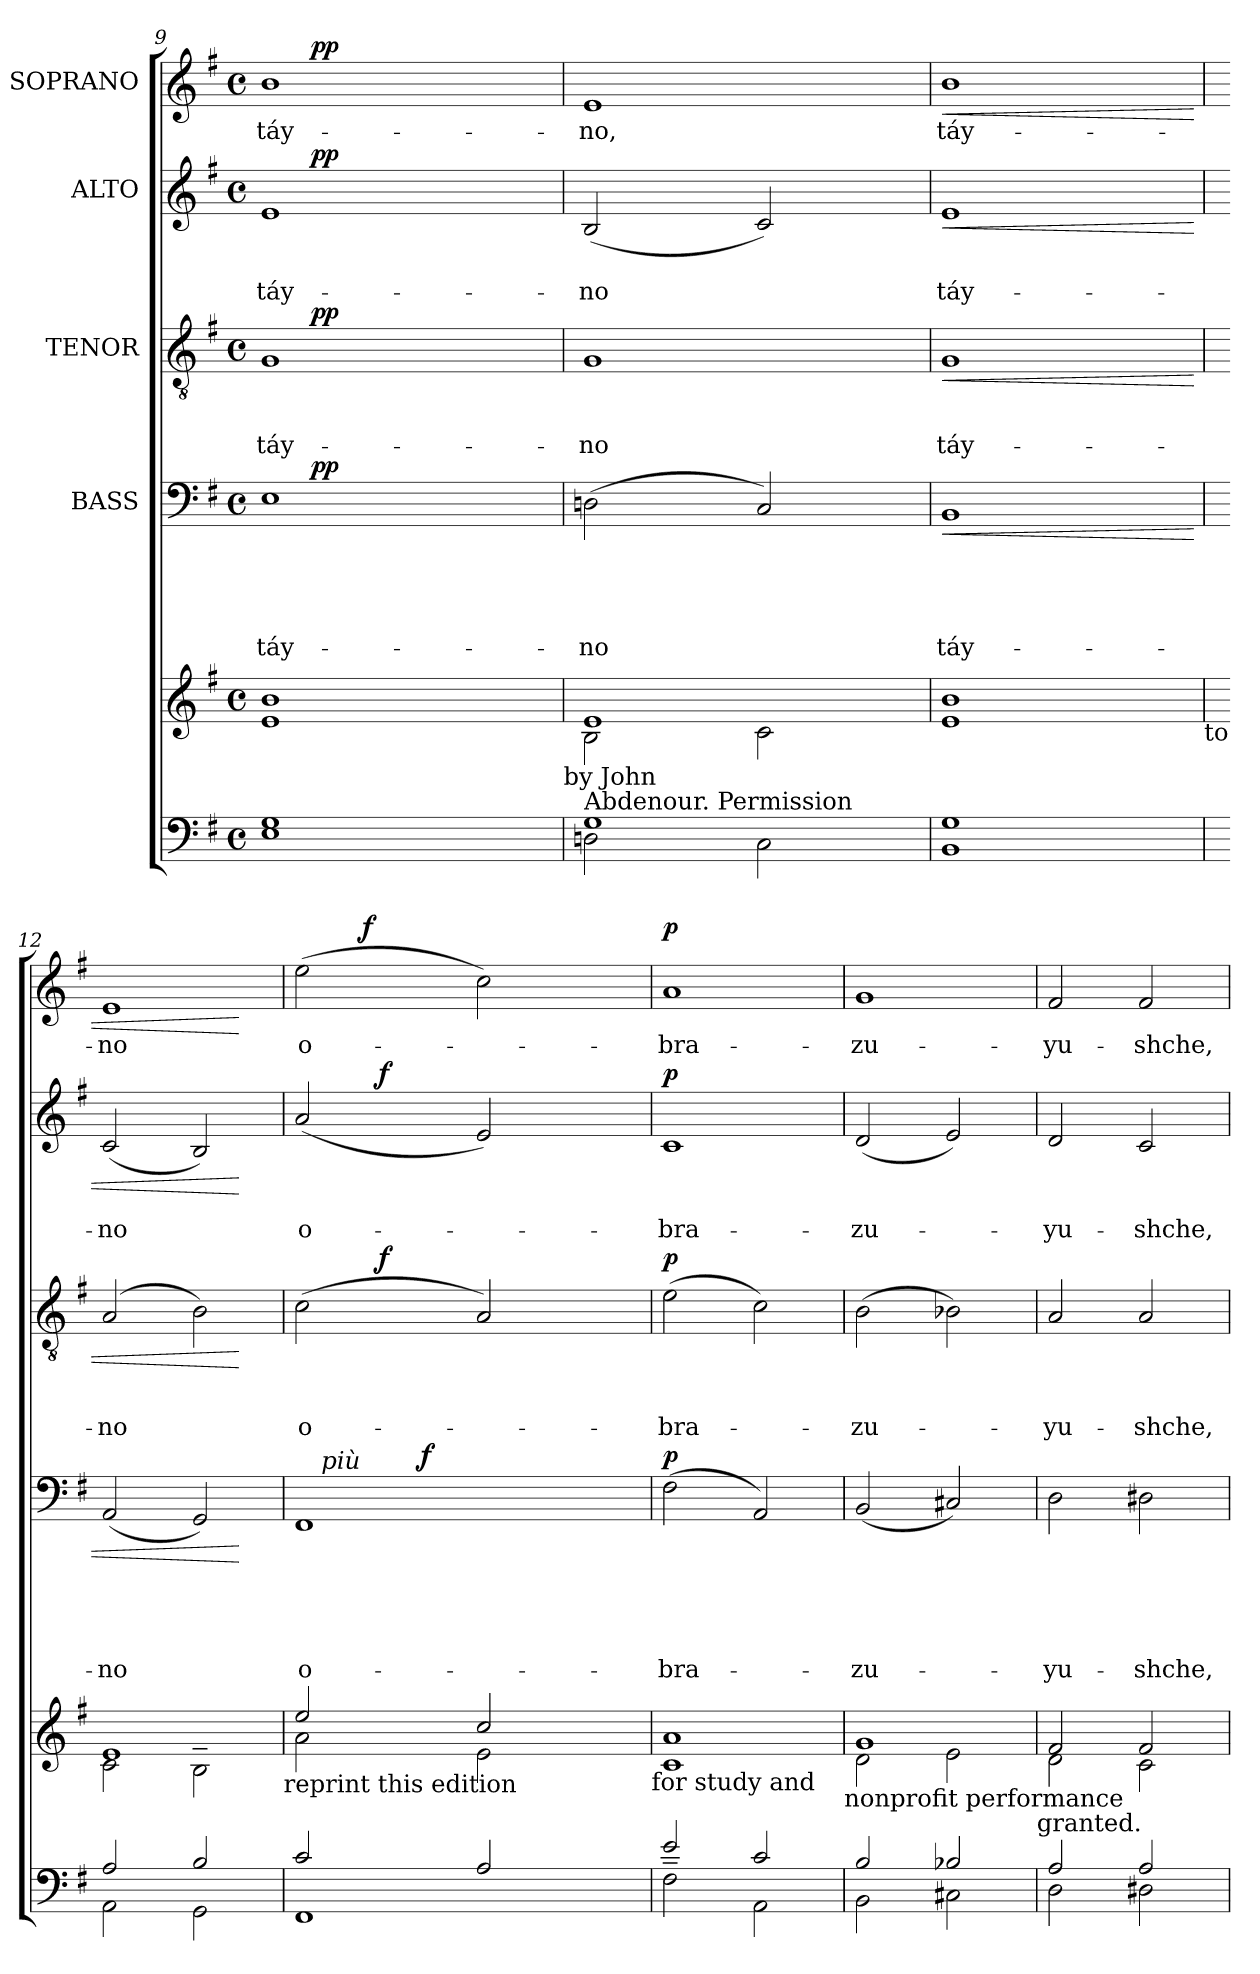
**kern	**kern	**kern	**text	**text	**text	**text	**text	**dynam	**kern	**text	**text	**text	**dynam	**kern	**text	**text	**dynam	**kern	**text	**dynam
*part5	*part5	*part4	*part4	*part4	*part4	*part4	*part4	*part4	*part3	*part3	*part3	*part3	*part3	*part2	*part2	*part2	*part2	*part1	*part1	*part1
*staff6	*staff5	*staff4	*staff4	*staff4	*staff4	*staff4	*staff4	*staff4	*staff3	*staff3	*staff3	*staff3	*staff3	*staff2	*staff2	*staff2	*staff2	*staff1	*staff1	*staff1
*	*	*I"BASS	*	*	*	*	*	*	*I"TENOR	*	*	*	*	*I"ALTO	*	*	*	*I"SOPRANO	*	*
*clefF4	*clefG2	*clefF4	*	*	*	*	*	*	*clefGv2	*	*	*	*	*clefG2	*	*	*	*clefG2	*	*
*k[f#]	*k[f#]	*k[f#]	*	*	*	*	*	*	*k[f#]	*	*	*	*	*k[f#]	*	*	*	*k[f#]	*	*
*G:	*G:	*G:	*	*	*	*	*	*	*G:	*	*	*	*	*G:	*	*	*	*G:	*	*
*M4/4	*M4/4	*M4/4	*	*	*	*	*	*	*M4/4	*	*	*	*	*M4/4	*	*	*	*M4/4	*	*
*met(c)	*met(c)	*met(c)	*	*	*	*	*	*	*met(c)	*	*	*	*	*met(c)	*	*	*	*met(c)	*	*
=9	=9	=9	=9	=9	=9	=9	=9	=9	=9	=9	=9	=9	=9	=9	=9	=9	=9	=9	=9	=9
!	!	!	!	!	!	!	!LO:LY:b	!	!	!	!	!LO:LY:b	!	!	!	!LO:LY:b	!	!	!LO:LY:b	!
*	*	*^	*	*	*	*	*	*	*^	*	*	*	*	*^	*	*	*	*^	*	*
1E 1G	1e 1b	1E	16ryy	.	.	.	.	táy-	.	1G	16ryy	.	.	táy-	.	1e	16ryy	.	táy-	.	1b	16ryy	táy-	.
!	!	!	!	!	!	!	!	!	!LO:DY:a	!	!	!	!	!	!LO:DY:a	!	!	!	!	!LO:DY:a	!	!	!	!LO:DY:a
.	.	.	2...ryy	.	.	.	.	.	pp	.	2...ryy	.	.	.	pp	.	2...ryy	.	.	pp	.	2...ryy	.	pp
!	!LO:TX:b:t=by John	!	!	!	!	!	!	!	!	!	!	!	!	!	!	!	!	!	!	!	!	!	!	!
=10	=10	=10	=10	=10	=10	=10	=10	=10	=10	=10	=10	=10	=10	=10	=10	=10	=10	=10	=10	=10	=10	=10	=10	=10
*^	*^	*	*	*	*	*	*	*	*	*	*	*	*	*	*	*	*	*	*	*	*	*	*	*
!	!	!LO:TX:b:t=Abdenour. Permission	!	!	!	!	!	!	!	!	!	!	!	!	!	!	!	!	!	!	!	!	!	!	!	!
!	!	!	!	!	!	!	!	!	!	!LO:LY:b	!	!	!	!	!	!LO:LY:b	!	!	!	!	!LO:LY:b	!	!	!	!LO:LY:b	!
*	*	*	*	*v	*v	*	*	*	*	*	*	*	*	*	*	*	*	*v	*v	*	*	*	*v	*v	*	*
*	*	*	*	*	*	*	*	*	*	*	*v	*v	*	*	*	*	*	*	*	*	*	*	*
1G	2Dn\	1e	2B\	(>2Dn\	.	.	.	.	-no	.	1G	.	.	-no	.	(<2B/	.	-no	.	1e	-no,	.
.	2C\	.	2c\	2C/)	.	.	.	.	.	.	.	.	.	.	.	2c/)	.	.	.	.	.	.
=11	=11	=11	=11	=11	=11	=11	=11	=11	=11	=11	=11	=11	=11	=11	=11	=11	=11	=11	=11	=11	=11	=11
!	!	!	!	!	!	!	!	!	!LO:LY:b	!LO:HP:b	!	!	!	!LO:LY:b	!LO:HP:b	!	!	!LO:LY:b	!LO:HP:b	!	!LO:LY:b	!LO:HP:b
*v	*v	*	*	*	*	*	*	*	*	*	*	*	*	*	*	*	*	*	*	*	*	*
*	*v	*v	*	*	*	*	*	*	*	*	*	*	*	*	*	*	*	*	*	*	*
1BB 1G	1e 1b	1BB	.	.	.	.	táy-	<	1G	.	.	táy-	<	1e	.	táy-	<	1b	táy-	<
!	!LO:TX:b:t=to	!	!	!	!	!	!	!	!	!	!	!	!	!	!	!	!	!	!	!
=12	=12	=12	=12	=12	=12	=12	=12	=12	=12	=12	=12	=12	=12	=12	=12	=12	=12	=12	=12	=12
*^	*^	*	*	*	*	*	*	*	*	*	*	*	*	*	*	*	*	*	*	*
*	*	*	*^	*	*	*	*	*	*	*	*	*	*	*	*	*	*	*	*	*	*	*
!	!	!	!	!	!	!	!	!	!	!LO:LY:b	!	!	!	!	!LO:LY:b	!	!	!	!LO:LY:b	!	!	!LO:LY:b	!
2AA\	2A/	1ryy	1e	2c\	(<2AA/	.	.	.	.	-no	.	(2A/	.	.	-no	.	(<2c/	.	-no	.	1e	-no	.
2GG\	2B/	.	.	2B~<\	2GG/)	.	.	.	.	.	.	2B\)	.	.	.	.	2B/)	.	.	.	.	.	.
*v	*v	*	*	*	*	*	*	*	*	*	*	*	*	*	*	*	*	*	*	*	*	*	*
*	*v	*v	*v	*	*	*	*	*	*	*	*	*	*	*	*	*	*	*	*	*	*	*
.	.	.	.	.	.	.	.	[	.	.	.	.	[	.	.	.	[	.	.	[
!	!LO:TX:b:t=reprint this edition	!	!	!	!	!	!	!	!	!	!	!	!	!	!	!	!	!	!	!
=13	=13	=13	=13	=13	=13	=13	=13	=13	=13	=13	=13	=13	=13	=13	=13	=13	=13	=13	=13	=13
*^	*^	*	*	*	*	*	*	*	*	*	*	*	*	*	*	*	*	*	*	*
*	*	*	*^	*	*	*	*	*	*	*	*	*	*	*	*	*	*	*	*	*	*	*
!	!	!	!	!	!	!	!	!	!	!	!	!	!	!	!	!	!LO:TX:a:i:t=più	!	!	!	!	!	!
!	!	!	!	!	!	!	!	!	!	!	!	!LO:TX:a:i:t=più	!	!	!	!	!	!	!	!	!	!	!
!	!	!	!	!	!	!	!	!	!	!LO:LY:b:rj	!	!	!	!	!LO:LY:b	!	!	!	!LO:LY:b	!	!	!LO:LY:b	!
*	*	*	*	*	*^	*	*	*	*	*	*	*^	*	*	*	*	*^	*	*	*	*^	*	*
*	*	*	*	*	*	*^	*	*	*	*	*	*	*	*	*	*	*	*	*	*	*	*	*	*	*	*	*
1FF#	2c/	2a\	2ee/	2ryy	1FF#	4ryy	16ryy	.	.	.	.	o-	.	(>2c\	8.ryy	.	.	o-	.	(<2a/	8.ryy	.	o-	.	(>2ee\	8ryy	o-	.
!	!	!	!	!	!	!	!LO:TX:a:i:t=più	!	!	!	!	!	!	!	!	!	!	!	!	!	!	!	!	!	!	!	!	!
.	.	.	.	.	.	.	2...ryy	.	.	.	.	.	.	.	.	.	.	.	.	.	.	.	.	.	.	.	.	.
.	.	.	.	.	.	.	.	.	.	.	.	.	.	.	.	.	.	.	.	.	.	.	.	.	.	32ryy	.	.
!	!	!	!	!	!	!	!	!	!	!	!	!	!	!	!	!	!	!	!	!	!	!	!	!	!	!	!	!LO:DY:a
.	.	.	.	.	.	.	.	.	.	.	.	.	.	.	.	.	.	.	.	.	.	.	.	.	.	2ryy	.	f
!	!	!	!	!	!	!	!	!	!	!	!	!	!	!	!	!	!	!	!LO:DY:a	!	!	!	!	!LO:DY:a	!	!	!	!
.	.	.	.	.	.	.	.	.	.	.	.	.	.	.	2ryy	.	.	.	f	.	2ryy	.	.	f	.	.	.	.
.	.	.	.	.	.	32ryy	.	.	.	.	.	.	.	.	.	.	.	.	.	.	.	.	.	.	.	.	.	.
!	!	!	!	!	!	!	!	!	!	!	!	!	!LO:DY:a	!	!	!	!	!	!	!	!	!	!	!	!	!	!	!
.	.	.	.	.	.	2ryy	.	.	.	.	.	.	f	.	.	.	.	.	.	.	.	.	.	.	.	.	.	.
.	2A/	2e\	2ryy	2cc/	.	.	.	.	.	.	.	.	.	2A/)	.	.	.	.	.	2e/)	.	.	.	.	2cc\)	.	.	.
.	.	.	.	.	.	.	.	.	.	.	.	.	.	.	.	.	.	.	.	.	.	.	.	.	.	4ryy	.	.
.	.	.	.	.	.	.	.	.	.	.	.	.	.	.	4ryy	.	.	.	.	.	4ryy	.	.	.	.	.	.	.
.	.	.	.	.	.	8..ryy	.	.	.	.	.	.	.	.	.	.	.	.	.	.	.	.	.	.	.	.	.	.
.	.	.	.	.	.	.	.	.	.	.	.	.	.	.	.	.	.	.	.	.	.	.	.	.	.	16.ryy	.	.
.	.	.	.	.	.	.	.	.	.	.	.	.	.	.	16ryy	.	.	.	.	.	16ryy	.	.	.	.	.	.	.
!	!	!	!	!LO:TX:b:t=for study and	!	!	!	!	!	!	!	!	!	!	!	!	!	!	!	!	!	!	!	!	!	!	!	!
=14	=14	=14	=14	=14	=14	=14	=14	=14	=14	=14	=14	=14	=14	=14	=14	=14	=14	=14	=14	=14	=14	=14	=14	=14	=14	=14	=14	=14
!	!	!	!	!	!	!	!	!	!	!	!	!LO:LY:b	!LO:DY:a	!	!	!	!	!LO:LY:b	!LO:DY:a	!	!	!	!LO:LY:b	!LO:DY:a	!	!	!LO:LY:b	!LO:DY:a
*	*	*v	*v	*v	*	*	*	*	*	*	*	*	*	*v	*v	*	*	*	*	*v	*v	*	*	*	*v	*v	*	*
*	*	*	*v	*v	*v	*	*	*	*	*	*	*	*	*	*	*	*	*	*	*	*	*	*
2F#~<\	2e/	1c 1a	(>2F#\	.	.	.	.	-bra-	p	(>2e\	.	.	-bra-	p	1c	.	-bra-	p	1a	-bra-	p
2AA\	2c/	.	2AA/)	.	.	.	.	.	.	2c\)	.	.	.	.	.	.	.	.	.	.	.
!	!	!LO:TX:b:t=nonprofit performance	!	!	!	!	!	!	!	!	!	!	!	!	!	!	!	!	!	!	!
=15	=15	=15	=15	=15	=15	=15	=15	=15	=15	=15	=15	=15	=15	=15	=15	=15	=15	=15	=15	=15	=15
*	*	*^	*	*	*	*	*	*	*	*	*	*	*	*	*	*	*	*	*	*	*
*	*	*	*^	*	*	*	*	*	*	*	*	*	*	*	*	*	*	*	*	*	*	*
!	!	!	!	!	!	!	!	!	!	!LO:LY:b	!	!	!	!	!LO:LY:b	!	!	!	!LO:LY:b	!	!	!LO:LY:b	!
2BB\	2B/	1ryy	1g	2d\	(<2BB/	.	.	.	.	-zu-	.	(>2B\	.	.	-zu-	.	(<2d/	.	-zu-	.	1g	-zu-	.
2C#X\	2B-X/	.	.	2e\	2C#X/)	.	.	.	.	.	.	2B-X\)	.	.	.	.	2e/)	.	.	.	.	.	.
!	!	!	!	!LO:TX:b:t=granted.	!	!	!	!	!	!	!	!	!	!	!	!	!	!	!	!	!	!	!
!!LO:PB:g=z
=16	=16	=16	=16	=16	=16	=16	=16	=16	=16	=16	=16	=16	=16	=16	=16	=16	=16	=16	=16	=16	=16	=16	=16
!	!	!	!	!	!	!	!	!	!	!LO:LY:b	!	!	!	!	!LO:LY:b	!	!	!	!LO:LY:b	!	!	!LO:LY:b	!
*	*	*	*v	*v	*	*	*	*	*	*	*	*	*	*	*	*	*	*	*	*	*	*	*
2D\	2A/	2f#/	2d\	2D\	.	.	.	.	-yu-	.	2A/	.	.	-yu-	.	2d/	.	-yu-	.	2f#/	-yu-	.
!	!	!	!	!	!	!	!	!	!LO:LY:b	!	!	!	!	!LO:LY:b	!	!	!	!LO:LY:b	!	!	!LO:LY:b	!
2D#X\	2A/	2f#/	2c\	2D#X\	.	.	.	.	-shche,	.	2A/	.	.	-shche,	.	2c/	.	-shche,	.	2f#/	-shche,	.
*v	*v	*	*	*	*	*	*	*	*	*	*	*	*	*	*	*	*	*	*	*	*	*
*	*v	*v	*	*	*	*	*	*	*	*	*	*	*	*	*	*	*	*	*	*	*
=	=	=	=	=	=	=	=	=	=	=	=	=	=	=	=	=	=	=	=	=
*-	*-	*-	*-	*-	*-	*-	*-	*-	*-	*-	*-	*-	*-	*-	*-	*-	*-	*-	*-	*-
